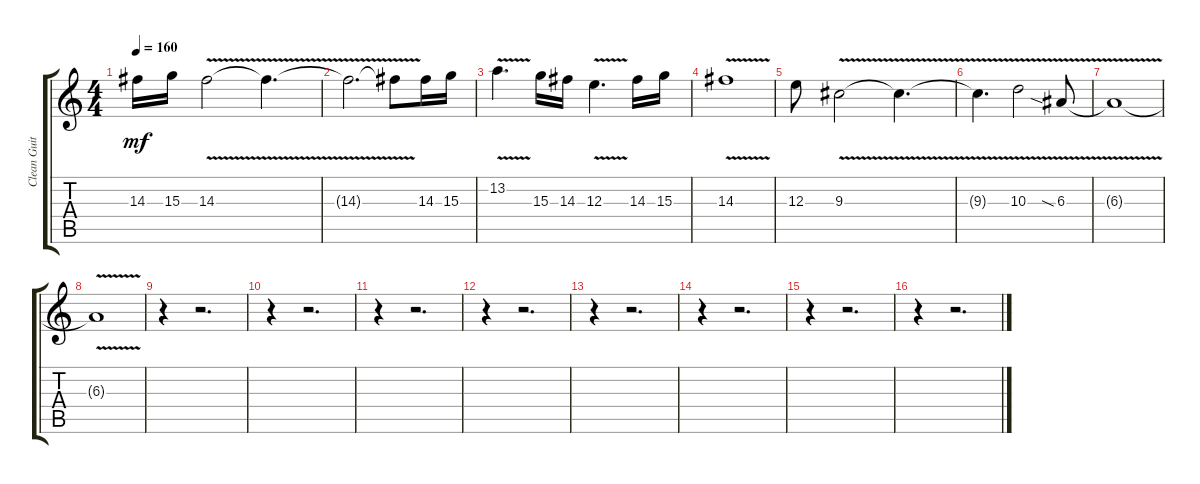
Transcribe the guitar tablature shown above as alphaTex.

\track ("Clean Guitar" "Clean Guit") {instrument electricguitarclean}
\staff {score tabs}
\tuning (Db4 Ab3 E3 B2 Gb2 B1) {hide}
\ts (4 4)
\tempo 160
\clef g2
\ks c
14.3.16{dy mf instrument electricguitarclean} 15.3.16 14.3{v}.2 14.3{v t}.4{d} |
14.3{v t}.2{d} 14.3{v t}.8 14.3.16 15.3.16 |
13.2{v}.4{d} 15.3.16 14.3.16 12.3{v}.4{d} 14.3.16 15.3.16 |
14.3{v}.1 |
12.3.8 9.3{v}.2 9.3{v t}.4{d} |
9.3{v t}.4{d} 10.3{v}.2 6.3{v sia}.8 |
6.3{v t}.1 |
6.3{v t}.1 |
r.4 r.2{d} |
r.4 r.2{d} |
r.4 r.2{d} |
r.4 r.2{d} |
r.4 r.2{d} |
r.4 r.2{d} |
r.4 r.2{d} |
r.4 r.2{d}
